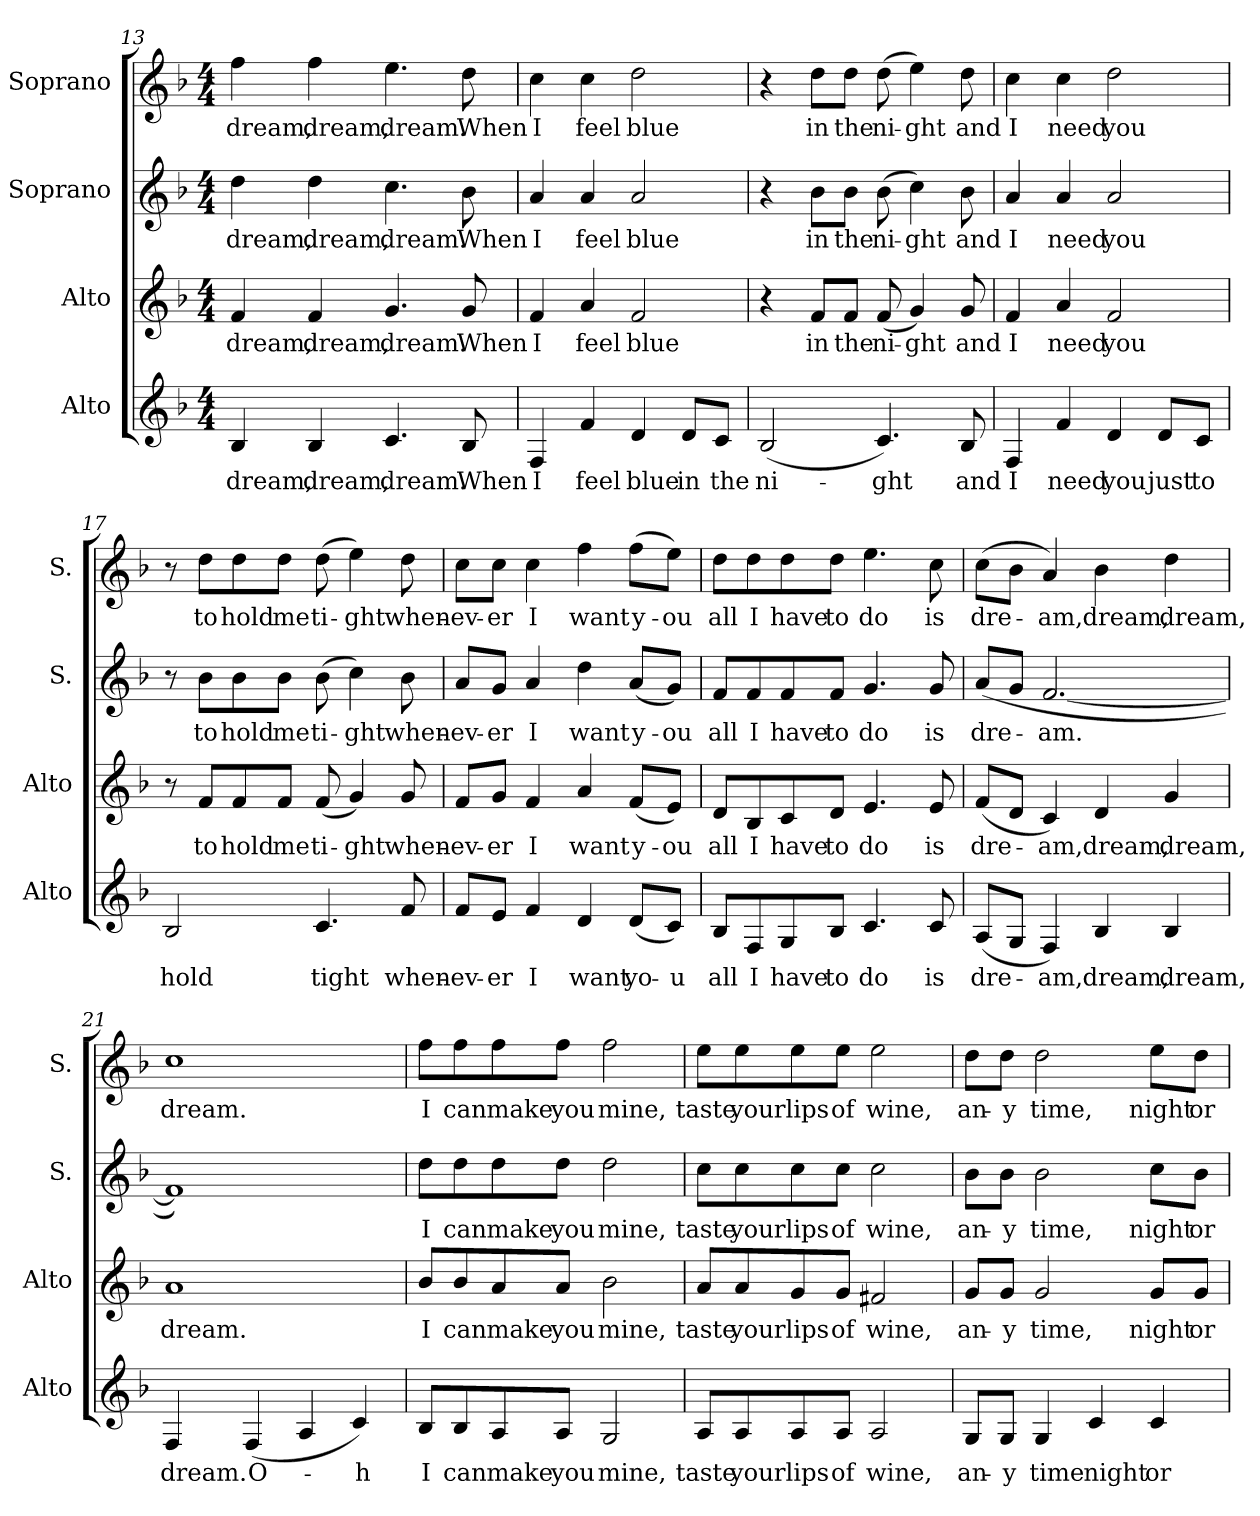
**kern	**text	**kern	**text	**kern	**text	**kern	**text
*part4	*part4	*part3	*part3	*part2	*part2	*part1	*part1
*staff4	*staff4	*staff3	*staff3	*staff2	*staff2	*staff1	*staff1
*I"Alto	*	*I"Alto	*	*I"Soprano	*	*I"Soprano	*
*I'Alto	*	*I'Alto	*	*I'S.	*	*I'S.	*
*clefG2	*	*clefG2	*	*clefG2	*	*clefG2	*
*k[b-]	*	*k[b-]	*	*k[b-]	*	*k[b-]	*
*M4/4	*	*M4/4	*	*M4/4	*	*M4/4	*
=13	=13	=13	=13	=13	=13	=13	=13
!	!LO:LY:b	!	!LO:LY:b	!	!LO:LY:b	!	!LO:LY:b
4B-/	dream,	4f/	dream,	4dd\	dream,	4ff\	dream,
!	!LO:LY:b	!	!LO:LY:b	!	!LO:LY:b	!	!LO:LY:b
4B-/	dream,	4f/	dream,	4dd\	dream,	4ff\	dream,
!	!LO:LY:b	!	!LO:LY:b	!	!LO:LY:b	!	!LO:LY:b
4.c/	dream.	4.g/	dream.	4.cc\	dream.	4.ee\	dream.
!	!LO:LY:b	!	!LO:LY:b	!	!LO:LY:b	!	!LO:LY:b
8B-/	When	8g/	When	8b-\	When	8dd\	When
=14	=14	=14	=14	=14	=14	=14	=14
!	!LO:LY:b	!	!LO:LY:b	!	!LO:LY:b	!	!LO:LY:b
4F/	I	4f/	I	4a/	I	4cc\	I
!	!LO:LY:b	!	!LO:LY:b	!	!LO:LY:b	!	!LO:LY:b
4f/	feel	4a/	feel	4a/	feel	4cc\	feel
!	!LO:LY:b	!	!LO:LY:b	!	!LO:LY:b	!	!LO:LY:b
4d/	blue	2f/	blue	2a/	blue	2dd\	blue
!	!LO:LY:b	!	!	!	!	!	!
8d/L	in	.	.	.	.	.	.
!	!LO:LY:b	!	!	!	!	!	!
8c/J	the	.	.	.	.	.	.
=15	=15	=15	=15	=15	=15	=15	=15
!	!LO:LY:b	!	!	!	!	!	!
(<2B-/	ni-	4r	.	4r	.	4r	.
!	!	!	!LO:LY:b	!	!LO:LY:b	!	!LO:LY:b
.	.	8f/L	in	8b-\L	in	8dd\L	in
!	!	!	!LO:LY:b	!	!LO:LY:b	!	!LO:LY:b
.	.	8f/J	the	8b-\J	the	8dd\J	the
!	!LO:LY:b	!	!LO:LY:b	!	!LO:LY:b	!	!LO:LY:b
4.c/)	-ght	(<8f/	ni-	(>8b-\	ni-	(>8dd\	ni-
!	!	!	!LO:LY:b	!	!LO:LY:b	!	!LO:LY:b
.	.	4g/)	-ght	4cc\)	-ght	4ee\)	-ght
!	!LO:LY:b	!	!LO:LY:b	!	!LO:LY:b	!	!LO:LY:b
8B-/	and	8g/	and	8b-\	and	8dd\	and
!!LO:LB:g=z
=16	=16	=16	=16	=16	=16	=16	=16
!	!LO:LY:b	!	!LO:LY:b	!	!LO:LY:b	!	!LO:LY:b
4F/	I	4f/	I	4a/	I	4cc\	I
!	!LO:LY:b	!	!LO:LY:b	!	!LO:LY:b	!	!LO:LY:b
4f/	need	4a/	need	4a/	need	4cc\	need
!	!LO:LY:b	!	!LO:LY:b	!	!LO:LY:b	!	!LO:LY:b
4d/	you	2f/	you	2a/	you	2dd\	you
!	!LO:LY:b	!	!	!	!	!	!
8d/L	just	.	.	.	.	.	.
!	!LO:LY:b	!	!	!	!	!	!
8c/J	to	.	.	.	.	.	.
=17	=17	=17	=17	=17	=17	=17	=17
!	!LO:LY:b	!	!	!	!	!	!
2B-/	hold	8r	.	8r	.	8r	.
!	!	!	!LO:LY:b	!	!LO:LY:b	!	!LO:LY:b
.	.	8f/L	to	8b-\L	to	8dd\L	to
!	!	!	!LO:LY:b	!	!LO:LY:b	!	!LO:LY:b
.	.	8f/	hold	8b-\	hold	8dd\	hold
!	!	!	!LO:LY:b	!	!LO:LY:b	!	!LO:LY:b
.	.	8f/J	me	8b-\J	me	8dd\J	me
!	!LO:LY:b	!	!LO:LY:b	!	!LO:LY:b	!	!LO:LY:b
4.c/	tight	(<8f/	ti-	(>8b-\	ti-	(>8dd\	ti-
!	!	!	!LO:LY:b	!	!LO:LY:b	!	!LO:LY:b
.	.	4g/)	-ght	4cc\)	-ght	4ee\)	-ght
!	!LO:LY:b	!	!LO:LY:b	!	!LO:LY:b	!	!LO:LY:b
8f/	when-	8g/	when-	8b-\	when-	8dd\	when-
=18	=18	=18	=18	=18	=18	=18	=18
!	!LO:LY:b	!	!LO:LY:b	!	!LO:LY:b	!	!LO:LY:b
8f/L	-ev-	8f/L	-ev-	8a/L	-ev-	8cc\L	-ev-
!	!LO:LY:b	!	!LO:LY:b	!	!LO:LY:b	!	!LO:LY:b
8e/J	-er	8g/J	-er	8g/J	-er	8cc\J	-er
!	!LO:LY:b	!	!LO:LY:b	!	!LO:LY:b	!	!LO:LY:b
4f/	I	4f/	I	4a/	I	4cc\	I
!	!LO:LY:b	!	!LO:LY:b	!	!LO:LY:b	!	!LO:LY:b
4d/	want	4a/	want	4dd\	want	4ff\	want
!	!LO:LY:b	!	!LO:LY:b	!	!LO:LY:b	!	!LO:LY:b
(<8d/L	yo-	(<8f/L	y-	(<8a/L	y-	(>8ff\L	y-
!	!LO:LY:b	!	!LO:LY:b	!	!LO:LY:b	!	!LO:LY:b
8c/J)	-u	8e/J)	-ou	8g/J)	-ou	8ee\J)	-ou
!!LO:PB:g=z
=19	=19	=19	=19	=19	=19	=19	=19
!	!LO:LY:b	!	!LO:LY:b	!	!LO:LY:b	!	!LO:LY:b
8B-/L	all	8d/L	all	8f/L	all	8dd\L	all
!	!LO:LY:b	!	!LO:LY:b	!	!LO:LY:b	!	!LO:LY:b
8F/	I	8B-/	I	8f/	I	8dd\	I
!	!LO:LY:b	!	!LO:LY:b	!	!LO:LY:b	!	!LO:LY:b
8G/	have	8c/	have	8f/	have	8dd\	have
!	!LO:LY:b	!	!LO:LY:b	!	!LO:LY:b	!	!LO:LY:b
8B-/J	to	8d/J	to	8f/J	to	8dd\J	to
!	!LO:LY:b	!	!LO:LY:b	!	!LO:LY:b	!	!LO:LY:b
4.c/	do	4.e/	do	4.g/	do	4.ee\	do
!	!LO:LY:b	!	!LO:LY:b	!	!LO:LY:b	!	!LO:LY:b
8c/	is	8e/	is	8g/	is	8cc\	is
=20	=20	=20	=20	=20	=20	=20	=20
!	!LO:LY:b	!	!LO:LY:b	!	!LO:LY:b	!	!LO:LY:b
(<8A/L	dre-	(<8f/L	dre-	(<8a/L	dre-	(>8cc\L	dre-
8G/J	.	8d/J	.	8g/J	.	8b-\J	.
!	!LO:LY:b	!	!LO:LY:b	!	!LO:LY:b	!	!LO:LY:b
4F/)	-am,	4c/)	-am,	[2.f/	-am.	4a/)	-am,
!	!LO:LY:b	!	!LO:LY:b	!	!	!	!LO:LY:b
4B-/	dream,	4d/	dream,	.	.	4b-\	dream,
!	!LO:LY:b	!	!LO:LY:b	!	!	!	!LO:LY:b
4B-/	dream,	4g/	dream,	.	.	4dd\	dream,
=21	=21	=21	=21	=21	=21	=21	=21
!	!LO:LY:b	!	!LO:LY:b	!	!	!	!LO:LY:b
4F/	dream.	1a	dream.	1f])	.	1cc	dream.
!	!LO:LY:b	!	!	!	!	!	!
(<4F/	O-	.	.	.	.	.	.
4A/	.	.	.	.	.	.	.
!	!LO:LY:b	!	!	!	!	!	!
4c/)	-h	.	.	.	.	.	.
=22	=22	=22	=22	=22	=22	=22	=22
!	!LO:LY:b	!	!LO:LY:b	!	!LO:LY:b	!	!LO:LY:b
8B-/L	I	8b-\L	I	8dd\L	I	8ff\L	I
!	!LO:LY:b	!	!LO:LY:b	!	!LO:LY:b	!	!LO:LY:b
8B-/	can	8b-\	can	8dd\	can	8ff\	can
!	!LO:LY:b	!	!LO:LY:b	!	!LO:LY:b	!	!LO:LY:b
8A/	make	8a/	make	8dd\	make	8ff\	make
!	!LO:LY:b	!	!LO:LY:b	!	!LO:LY:b	!	!LO:LY:b
8A/J	you	8a/J	you	8dd\J	you	8ff\J	you
!	!LO:LY:b	!	!LO:LY:b	!	!LO:LY:b	!	!LO:LY:b
2G/	mine,	2b-\	mine,	2dd\	mine,	2ff\	mine,
!!LO:LB:g=z
=23	=23	=23	=23	=23	=23	=23	=23
!	!LO:LY:b	!	!LO:LY:b	!	!LO:LY:b	!	!LO:LY:b
8A/L	taste	8a/L	taste	8cc\L	taste	8ee\L	taste
!	!LO:LY:b	!	!LO:LY:b	!	!LO:LY:b	!	!LO:LY:b
8A/	your	8a/	your	8cc\	your	8ee\	your
!	!LO:LY:b	!	!LO:LY:b	!	!LO:LY:b	!	!LO:LY:b
8A/	lips	8g/	lips	8cc\	lips	8ee\	lips
!	!LO:LY:b	!	!LO:LY:b	!	!LO:LY:b	!	!LO:LY:b
8A/J	of	8g/J	of	8cc\J	of	8ee\J	of
!	!LO:LY:b	!	!LO:LY:b	!	!LO:LY:b	!	!LO:LY:b
2A/	wine,	2f#X/	wine,	2cc\	wine,	2ee\	wine,
=24	=24	=24	=24	=24	=24	=24	=24
!	!LO:LY:b	!	!LO:LY:b	!	!LO:LY:b	!	!LO:LY:b
8G/L	an-	8g/L	an-	8b-\L	an-	8dd\L	an-
!	!LO:LY:b	!	!LO:LY:b	!	!LO:LY:b	!	!LO:LY:b
8G/J	-y	8g/J	-y	8b-\J	-y	8dd\J	-y
!	!LO:LY:b	!	!LO:LY:b	!	!LO:LY:b	!	!LO:LY:b
4G/	time	2g/	time,	2b-\	time,	2dd\	time,
!	!LO:LY:b	!	!	!	!	!	!
4c/	night	.	.	.	.	.	.
!	!LO:LY:b	!	!LO:LY:b	!	!LO:LY:b	!	!LO:LY:b
4c/	or	8g/L	night	8cc\L	night	8ee\L	night
!	!	!	!LO:LY:b	!	!LO:LY:b	!	!LO:LY:b
.	.	8g/J	or	8b-\J	or	8dd\J	or
=	=	=	=	=	=	=	=
*-	*-	*-	*-	*-	*-	*-	*-
